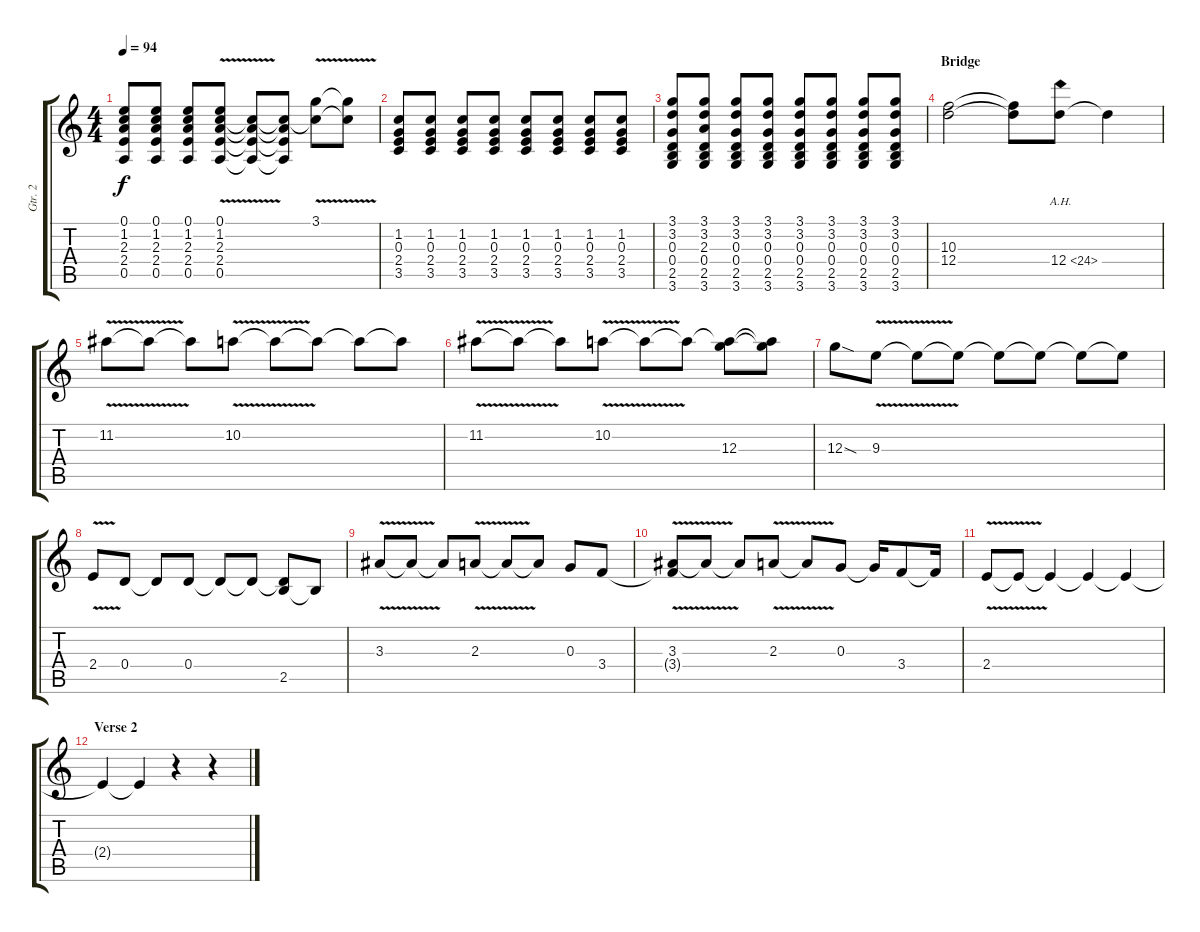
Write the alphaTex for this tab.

\track ("Gtr. 2" "Gtr. 2") {instrument distortionguitar}
\staff {score tabs}
\tuning (E4 B3 G3 D3 A2 E2) {hide}
\ts (4 4)
\tempo 94
\clef g2
\ks c
(0.1 1.2 2.3 2.4 0.5).8{dy f} (0.1 1.2 2.3 2.4 0.5).8 (0.1 1.2 2.3 2.4 0.5).8 (0.1 1.2{v} 2.3 2.4 0.5).8 (1.2{t} 2.3{t} 2.4{t} 0.5{t}).8 (1.2{t} 2.3{t} 2.4{t} 0.5{t}).8 (3.1{v} 1.2{t}).8 (3.1{t} 1.2{t}).8 |
(1.2 0.3 2.4 3.5).8 (1.2 0.3 2.4 3.5).8 (1.2 0.3 2.4 3.5).8 (1.2 0.3 2.4 3.5).8 (1.2 0.3 2.4 3.5).8 (1.2 0.3 2.4 3.5).8 (1.2 0.3 2.4 3.5).8 (1.2 0.3 2.4 3.5).8 |
(3.1 3.2 0.3 0.4 2.5 3.6).8 (3.1 3.2 2.3 0.4 2.5 3.6).8 (3.1 3.2 0.3 0.4 2.5 3.6).8 (3.1 3.2 0.3 0.4 2.5 3.6).8 (3.1 3.2 0.3 0.4 2.5 3.6).8 (3.1 3.2 0.3 0.4 2.5 3.6).8 (3.1 3.2 0.3 0.4 2.5 3.6).8 (3.1 3.2 0.3 0.4 2.5 3.6).8 |
\section ("" "Bridge")
(10.3 12.4).2 (10.3{t} 12.4{t}).8 12.4{ah 12}.8 12.4{t}.4 |
11.2{v}.8 11.2{t}.8 11.2{t}.8 10.2{v}.8 10.2{t}.8 10.2{t}.8 10.2{t}.8 10.2{t}.8 |
11.2{v}.8 11.2{t}.8 11.2{t}.8 10.2{v}.8 10.2{t}.8 10.2{t}.8 (10.2{t} 12.3).8 (10.2{t} 12.3{t}).8 |
12.3{sod}.8 9.3{v}.8 9.3{t}.8 9.3{t}.8 9.3{t}.8 9.3{t}.8 9.3{t}.8 9.3{t}.8 |
2.4{v}.8 0.4.8 0.4{t}.8 0.4.8 0.4{t}.8 0.4{t}.8 (0.4{t} 2.5).8 2.5{t}.8 |
3.3{v}.8 3.3{t}.8 3.3{t}.8 2.3{v}.8 2.3{t}.8 2.3{t}.8 0.3.8 3.4.8 |
(3.3{v} 3.4{t}).8 3.3{t}.8 3.3{t}.8 2.3{v}.8 2.3{t}.8 0.3.8 0.3{t}.16 3.4.8 3.4{t}.16 |
2.4{v}.8 2.4{t}.8 2.4{t}.4 2.4{t}.4 2.4{t}.4 |
\section ("" "Verse 2")
2.4{t}.4 2.4{t}.4 r.4 r.4
